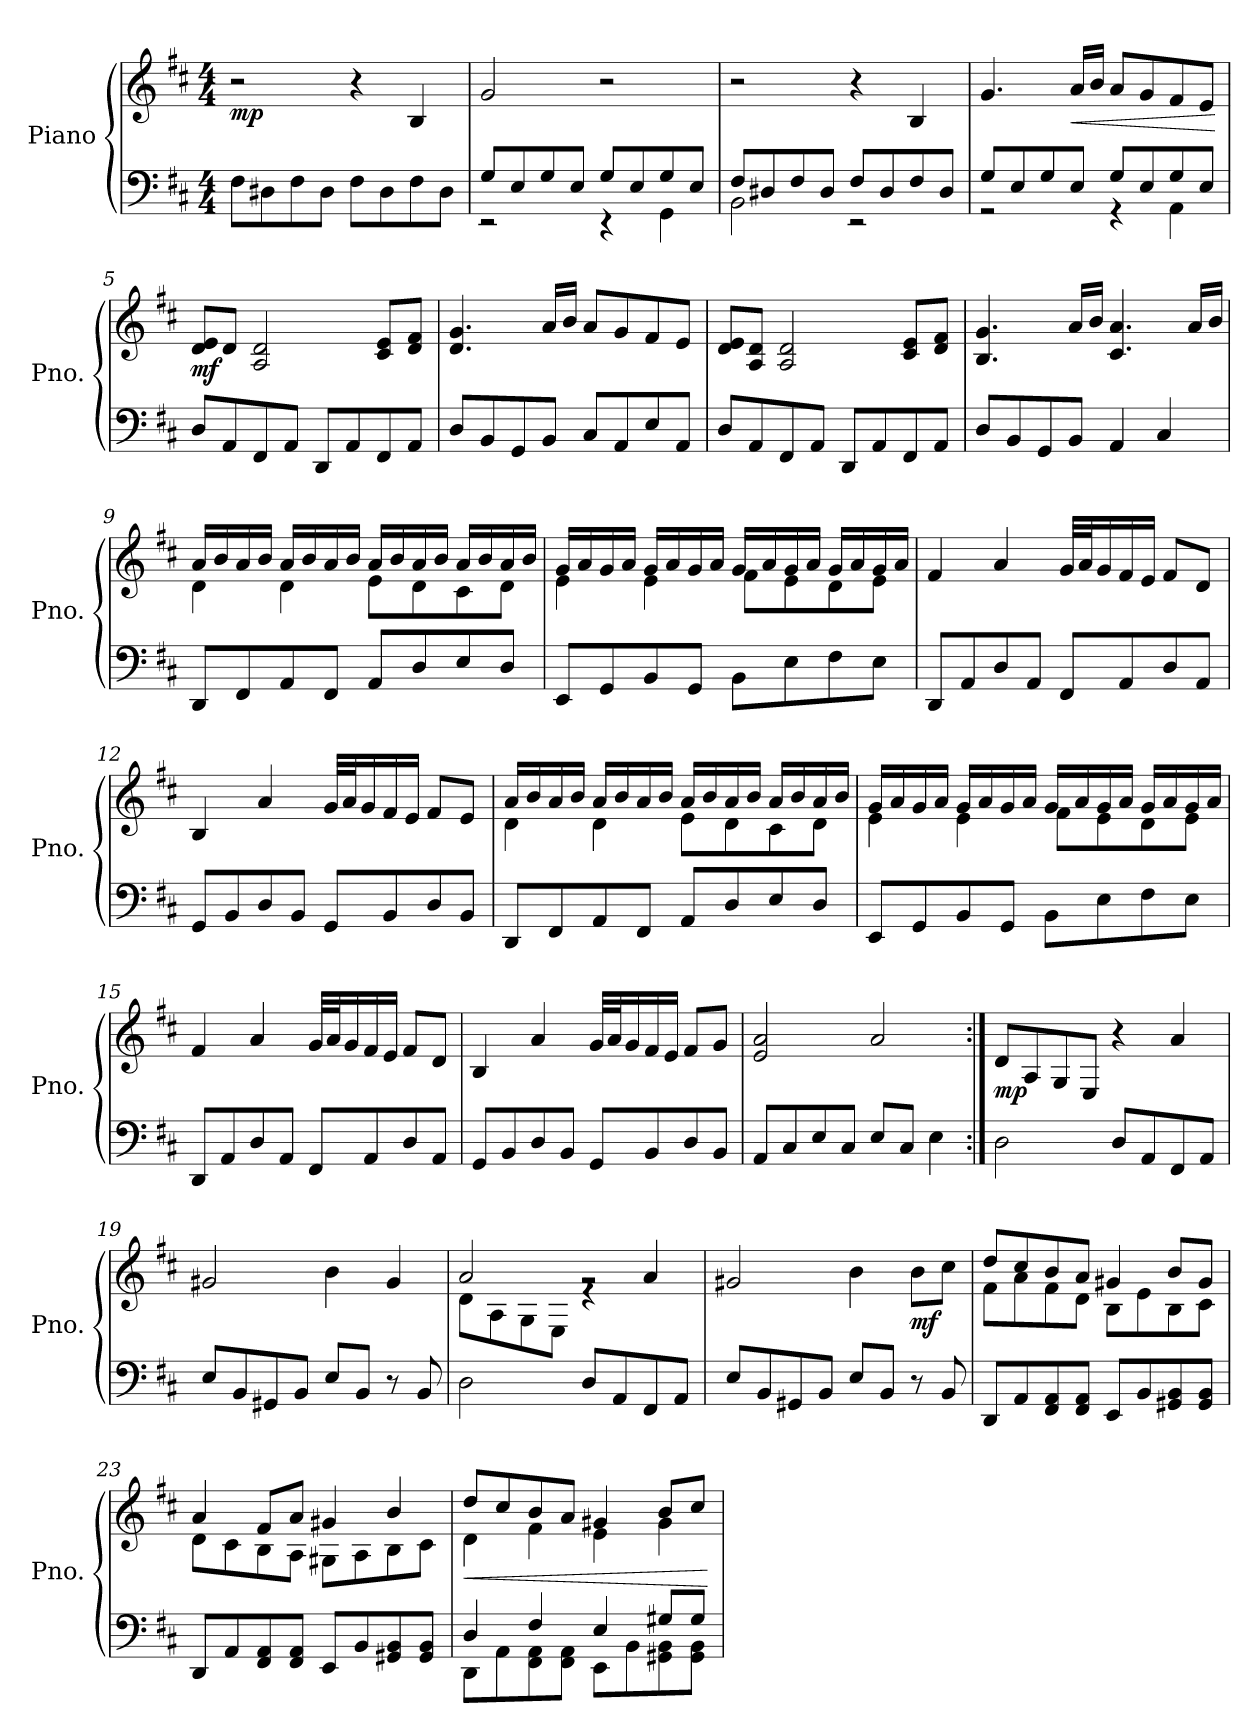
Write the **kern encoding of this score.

**kern	**kern	**dynam
*part1	*part1	*part1
*staff2	*staff1	*staff1/2
*I"Piano	*	*
*I'Pno.	*	*
*clefF4	*clefG2	*
*k[f#c#]	*k[f#c#]	*
*M4/4	*M4/4	*
*MM80	*MM80	*
=1	=1	=1
!	!	!LO:DY:b
8F#\L	2r	mp
8D#X\	.	.
8F#\	.	.
8D#\J	.	.
8F#\L	4r	.
8D#\	.	.
8F#\	4B/	.
8D#\J	.	.
=2	=2	=2
*^	*	*
8G/L	2r	2g/	.
8E/	.	.	.
8G/	.	.	.
8E/J	.	.	.
8G/L	4r	2r	.
8E/	.	.	.
8G/	4GG\	.	.
8E/J	.	.	.
=3	=3	=3	=3
8F#/L	2BB\	2r	.
8D#X/	.	.	.
8F#/	.	.	.
8D#/J	.	.	.
8F#/L	2r	4r	.
8D#/	.	.	.
8F#/	.	4B/	.
8D#/J	.	.	.
=4	=4	=4	=4
8G/L	2r	4.g/	.
8E/	.	.	.
8G/	.	.	.
!	!	!	!LO:HP:b
8E/J	.	16a/LL	<
.	.	16b/JJ	.
8G/L	4r	8a/L	.
8E/	.	8g/	.
8G/	4AA\	8f#/	.
8E/J	.	8e/J	.
*v	*v	*	*
.	.	[
!!LO:LB:g=z
=5	=5	=5
!	!	!LO:DY:b
8D/L	8d/ 8e/L	mf
8AA/	8d/J	.
8FF#/	2A/ 2d/	.
8AA/J	.	.
8DD/L	.	.
8AA/	.	.
8FF#/	8c#/ 8e/L	.
8AA/J	8d/ 8f#/J	.
=6	=6	=6
8D/L	4.d/ 4.g/	.
8BB/	.	.
8GG/	.	.
8BB/J	16a/LL	.
.	16b/JJ	.
8C#/L	8a/L	.
8AA/	8g/	.
8E/	8f#/	.
8AA/J	8e/J	.
=7	=7	=7
8D/L	8d/ 8e/L	.
8AA/	8A/ 8d/J	.
8FF#/	2A/ 2d/	.
8AA/J	.	.
8DD/L	.	.
8AA/	.	.
8FF#/	8c#/ 8e/L	.
8AA/J	8d/ 8f#/J	.
=8	=8	=8
8D/L	4.B/ 4.g/	.
8BB/	.	.
8GG/	.	.
8BB/J	16a/LL	.
.	16b/JJ	.
4AA/	4.c#/ 4.a/	.
4C#/	.	.
.	16a/LL	.
.	16b/JJ	.
!!LO:LB:g=z
=9	=9	=9
*	*^	*
8DD/L	16a/LL	4d\	.
.	16b/	.	.
8FF#/	16a/	.	.
.	16b/JJ	.	.
8AA/	16a/LL	4d\	.
.	16b/	.	.
8FF#/J	16a/	.	.
.	16b/JJ	.	.
8AA/L	16a/LL	8e\L	.
.	16b/	.	.
8D/	16a/	8d\	.
.	16b/JJ	.	.
8E/	16a/LL	8c#\	.
.	16b/	.	.
8D/J	16a/	8d\J	.
.	16b/JJ	.	.
=10	=10	=10	=10
8EE/L	16g/LL	4e\	.
.	16a/	.	.
8GG/	16g/	.	.
.	16a/JJ	.	.
8BB/	16g/LL	4e\	.
.	16a/	.	.
8GG/J	16g/	.	.
.	16a/JJ	.	.
8BB\L	16g/LL	8f#\L	.
.	16a/	.	.
8E\	16g/	8e\	.
.	16a/JJ	.	.
8F#\	16g/LL	8d\	.
.	16a/	.	.
8E\J	16g/	8e\J	.
.	16a/JJ	.	.
*	*v	*v	*
=11	=11	=11
8DD/L	4f#/	.
8AA/	.	.
8D/	4a/	.
8AA/J	.	.
8FF#/L	32g/LLL	.
.	32a/J	.
.	16g/	.
8AA/	16f#/	.
.	16e/JJ	.
8D/	8f#/L	.
8AA/J	8d/J	.
!!LO:LB:g=z
=12	=12	=12
8GG/L	4B/	.
8BB/	.	.
8D/	4a/	.
8BB/J	.	.
8GG/L	32g/LLL	.
.	32a/J	.
.	16g/	.
8BB/	16f#/	.
.	16e/JJ	.
8D/	8f#/L	.
8BB/J	8e/J	.
=13	=13	=13
*	*^	*
8DD/L	16a/LL	4d\	.
.	16b/	.	.
8FF#/	16a/	.	.
.	16b/JJ	.	.
8AA/	16a/LL	4d\	.
.	16b/	.	.
8FF#/J	16a/	.	.
.	16b/JJ	.	.
8AA/L	16a/LL	8e\L	.
.	16b/	.	.
8D/	16a/	8d\	.
.	16b/JJ	.	.
8E/	16a/LL	8c#\	.
.	16b/	.	.
8D/J	16a/	8d\J	.
.	16b/JJ	.	.
=14	=14	=14	=14
8EE/L	16g/LL	4e\	.
.	16a/	.	.
8GG/	16g/	.	.
.	16a/JJ	.	.
8BB/	16g/LL	4e\	.
.	16a/	.	.
8GG/J	16g/	.	.
.	16a/JJ	.	.
8BB\L	16g/LL	8f#\L	.
.	16a/	.	.
8E\	16g/	8e\	.
.	16a/JJ	.	.
8F#\	16g/LL	8d\	.
.	16a/	.	.
8E\J	16g/	8e\J	.
.	16a/JJ	.	.
*	*v	*v	*
!!LO:LB:g=z
=15	=15	=15
8DD/L	4f#/	.
8AA/	.	.
8D/	4a/	.
8AA/J	.	.
8FF#/L	32g/LLL	.
.	32a/J	.
.	16g/	.
8AA/	16f#/	.
.	16e/JJ	.
8D/	8f#/L	.
8AA/J	8d/J	.
=16	=16	=16
8GG/L	4B/	.
8BB/	.	.
8D/	4a/	.
8BB/J	.	.
8GG/L	32g/LLL	.
.	32a/J	.
.	16g/	.
8BB/	16f#/	.
.	16e/JJ	.
8D/	8f#/L	.
8BB/J	8g/J	.
=17	=17	=17
8AA/L	2e/ 2a/	.
8C#/	.	.
8E/	.	.
8C#/J	.	.
8E/L	2a/	.
8C#/J	.	.
4E\	.	.
=18:|!	=18:|!	=18:|!
!	!	!LO:DY:b
2D\	8d/L	mp
.	8A/	.
.	8G/	.
.	8E/J	.
8D/L	4r	.
8AA/	.	.
8FF#/	4a/	.
8AA/J	.	.
!!LO:LB:g=z
=19	=19	=19
8E/L	2g#X/	.
8BB/	.	.
8GG#X/	.	.
8BB/J	.	.
8E/L	4b\	.
8BB/J	.	.
8r	4g#/	.
8BB/	.	.
=20	=20	=20
*	*^	*
2D\	2a/	8d\L	.
.	.	8A\	.
.	.	8G\	.
.	.	8E\J	.
8D/L	4re	2rg	.
8AA/	.	.	.
8FF#/	4a/	.	.
8AA/J	.	.	.
*	*v	*v	*
=21	=21	=21
8E/L	2g#X/	.
8BB/	.	.
8GG#X/	.	.
8BB/J	.	.
8E/L	4b\	.
8BB/J	.	.
!	!	!LO:DY:b
8r	8b\L	mf
8BB/	8cc#\J	.
=22	=22	=22
*	*^	*
8DD/L	8dd/L	8f#\L	.
8AA/	8cc#/	8a\	.
8FF#/ 8AA/	8b/	8f#\	.
8FF#/ 8AA/J	8a/J	8d\J	.
8EE/L	4g#X/	8B\L	.
8BB/	.	8e\	.
8GG#X/ 8BB/	8b/L	8B\	.
8GG#/ 8BB/J	8g#/J	8c#\J	.
!!LO:PB:g=z	!!
=23	=23	=23	=23
8DD/L	4a/	8d\L	.
8AA/	.	8c#\	.
8FF#/ 8AA/	8f#/L	8B\	.
8FF#/ 8AA/J	8a/J	8A\J	.
8EE/L	4g#X/	8G#X\L	.
8BB/	.	8A\	.
8GG#X/ 8BB/	4b/	8B\	.
8GG#/ 8BB/J	.	8c#\J	.
=24	=24	=24	=24
*^	*	*	*
!	!	!	!	!LO:HP:b
4D/	8DD\L	8dd/L	4d\	<
.	8AA\	8cc#/	.	.
4F#/	8FF#\ 8AA\	8b/	4f#\	.
.	8FF#\ 8AA\J	8a/J	.	.
4E/	8EE\L	4g#X/	4e\	.
.	8BB\	.	.	.
8G#X/L	8GG#X\ 8BB\	8b/L	4g#\	.
8G#/J	8GG#\ 8BB\J	8cc#/J	.	.
*v	*v	*	*	*
*	*v	*v	*
.	.	[
=	=	=
*-	*-	*-
